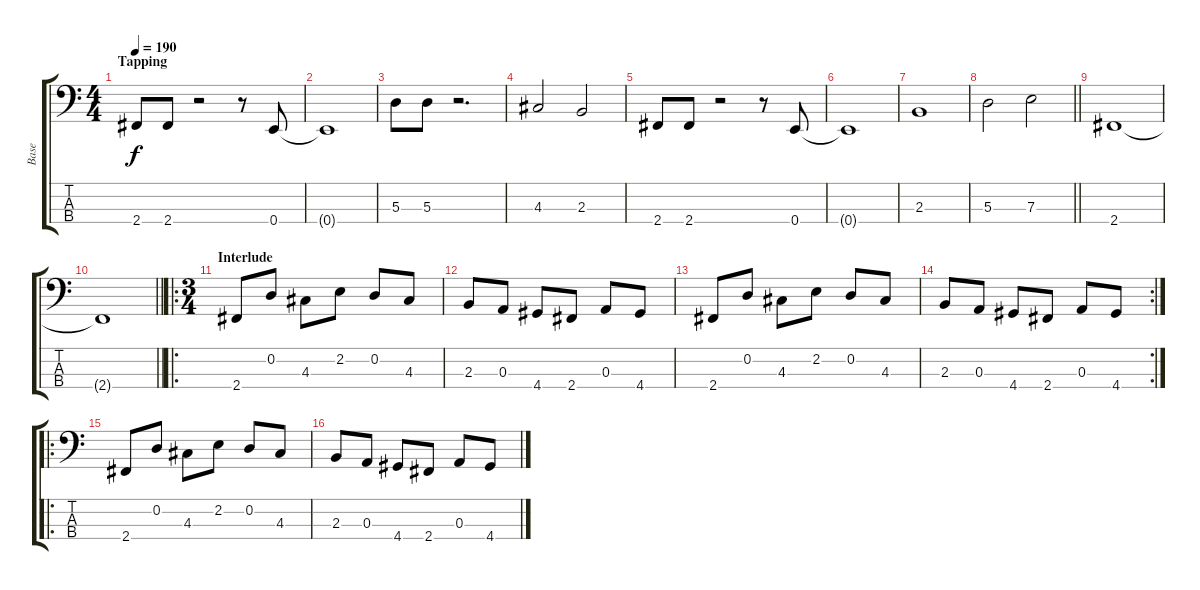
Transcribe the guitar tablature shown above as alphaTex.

\track ("Base" "Base") {instrument electricbassfinger}
\staff {score tabs}
\tuning (G2 D2 A1 E1) {hide}
\ts (4 4)
\section ("" "Tapping")
\tempo 190
\clef f4
\ks c
2.4.8{dy f} 2.4.8 r.2 r.8 0.4.8 |
0.4{t}.1 |
5.3.8 5.3.8 r.2{d} |
4.3.2 2.3.2 |
2.4.8 2.4.8 r.2 r.8 0.4.8 |
0.4{t}.1 |
2.3.1 |
\barLineRight lightlight
5.3.2 7.3.2 |
2.4.1 |
\barLineRight lightlight
2.4{t}.1 |
\ro
\ts (3 4)
\section ("" "Interlude")
2.4.8 0.2.8 4.3.8 2.2.8 0.2.8 4.3.8 |
2.3.8 0.3.8 4.4.8 2.4.8 0.3.8 4.4.8 |
2.4.8 0.2.8 4.3.8 2.2.8 0.2.8 4.3.8 |
\rc 2
2.3.8 0.3.8 4.4.8 2.4.8 0.3.8 4.4.8 |
\ro
2.4.8 0.2.8 4.3.8 2.2.8 0.2.8 4.3.8 |
2.3.8 0.3.8 4.4.8 2.4.8 0.3.8 4.4.8
